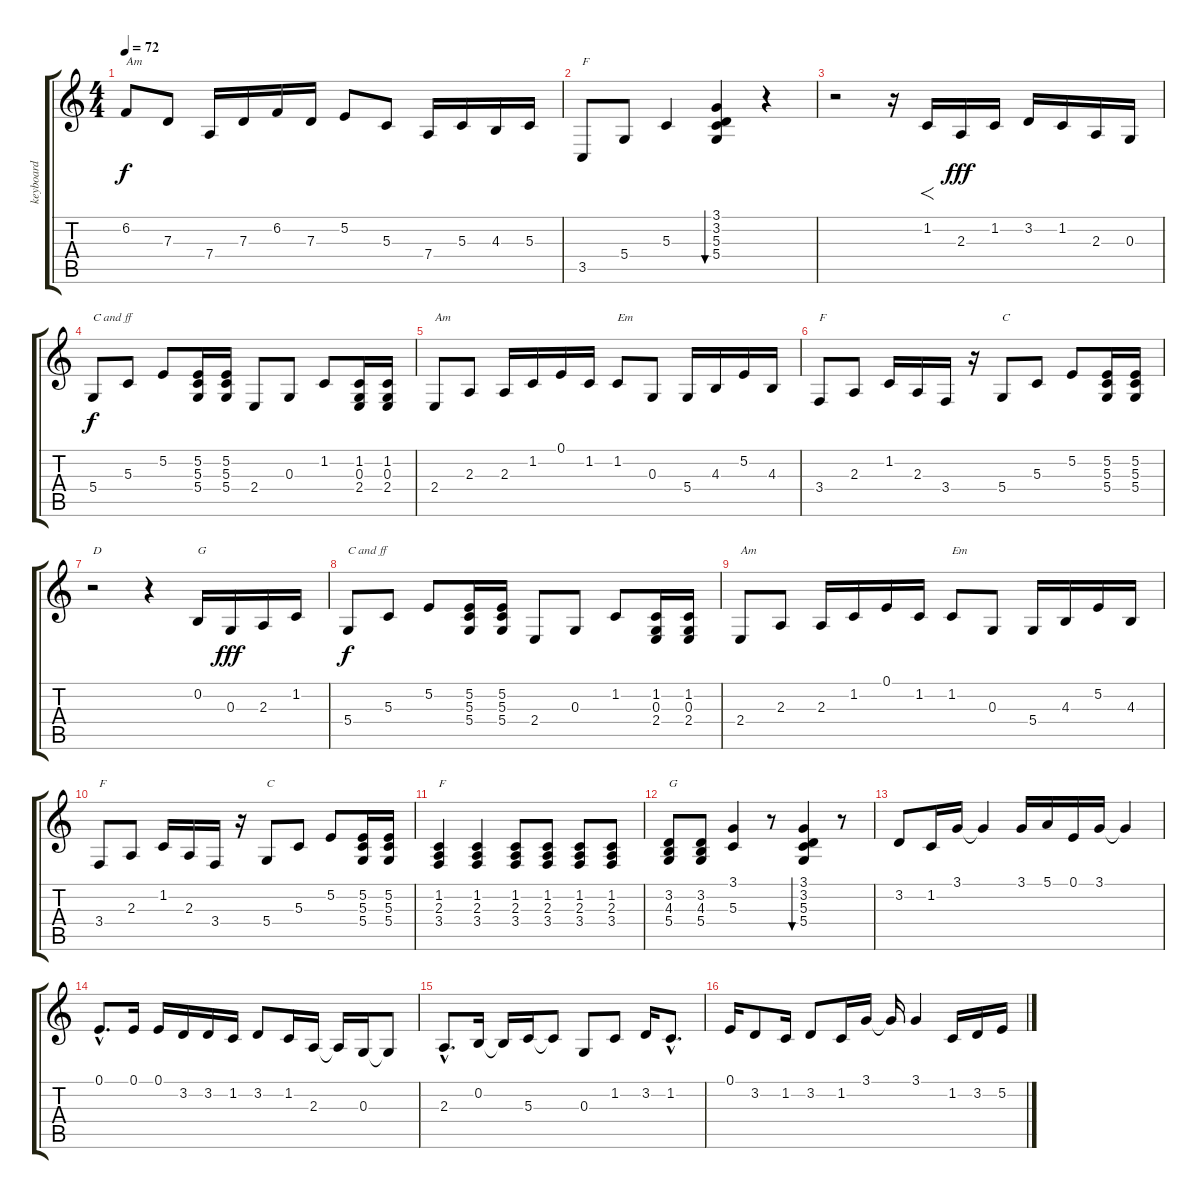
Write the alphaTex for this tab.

\track ("keyboard" "keyboard") {instrument acousticgrandpiano}
\staff {score tabs}
\tuning (E4 B3 G3 D3 A2 E2) {hide}
\ts (4 4)
\tempo 72
\clef g2
\ks c
6.2.8{txt "Am" dy f} 7.3.8 7.4.16 7.3.16 6.2.16 7.3.16 5.2.8 5.3.8 7.4.16 5.3.16 4.3.16 5.3.16 |
3.5.8{txt "F"} 5.4.8 5.3.4 (3.1 3.2 5.3 5.4).4{bu 480} r.4 |
r.2 r.16 1.2.16{f} 2.3.16{dy fff} 1.2.16 3.2.16 1.2.16 2.3.16 0.3.16 |
5.4.8{txt "C and ff" dy f} 5.3.8 5.2.8 (5.2 5.3 5.4).16 (5.2 5.3 5.4).16 2.4.8 0.3.8 1.2.8 (1.2 0.3 2.4).16 (1.2 0.3 2.4).16 |
2.4.8{txt "Am"} 2.3.8 2.3.16 1.2.16 0.1.16 1.2.16 1.2.8{txt "Em"} 0.3.8 5.4.16 4.3.16 5.2.16 4.3.16 |
3.4.8{txt "F"} 2.3.8 1.2.16 2.3.16 3.4.16 r.16 5.4.8{txt "C"} 5.3.8 5.2.8 (5.2 5.3 5.4).16 (5.2 5.3 5.4).16 |
r.2{txt "D"} r.4 0.2.16{txt "G"} 0.3.16{dy fff} 2.3.16 1.2.16 |
5.4.8{txt "C and ff" dy f} 5.3.8 5.2.8 (5.2 5.3 5.4).16 (5.2 5.3 5.4).16 2.4.8 0.3.8 1.2.8 (1.2 0.3 2.4).16 (1.2 0.3 2.4).16 |
2.4.8{txt "Am"} 2.3.8 2.3.16 1.2.16 0.1.16 1.2.16 1.2.8{txt "Em"} 0.3.8 5.4.16 4.3.16 5.2.16 4.3.16 |
3.4.8{txt "F"} 2.3.8 1.2.16 2.3.16 3.4.16 r.16 5.4.8{txt "C"} 5.3.8 5.2.8 (5.2 5.3 5.4).16 (5.2 5.3 5.4).16 |
(1.2 2.3 3.4).4{txt "F"} (1.2 2.3 3.4).4 (1.2 2.3 3.4).8 (1.2 2.3 3.4).8 (1.2 2.3 3.4).8 (1.2 2.3 3.4).8 |
(3.2 4.3 5.4).8{txt "G"} (3.2 4.3 5.4).8 (3.1 5.3).4 r.8 (3.1 3.2 5.3 5.4).4{bu 240} r.8 |
3.2.8{volume 8} 1.2.16 3.1.16 3.1{t}.4 3.1.16 5.1.16 0.1.16 3.1.16 3.1{t}.4 |
0.1{hac}.8{d} 0.1.16 0.1.16 3.2.16 3.2.16 1.2.16 3.2.8 1.2.16 2.3.16 2.3{t}.16 0.3.16 0.3{t}.8 |
2.3{hac}.8{d} 0.2.16 0.2{t}.16 5.3.16 5.3{t}.8 0.3.8 1.2.8 3.2.16 1.2{hac}.8{d} |
0.1.16 3.2.8 1.2.16 3.2.8 1.2.16 3.1.16 3.1{t}.16 3.1.4 1.2.16 3.2.16 5.2.16
